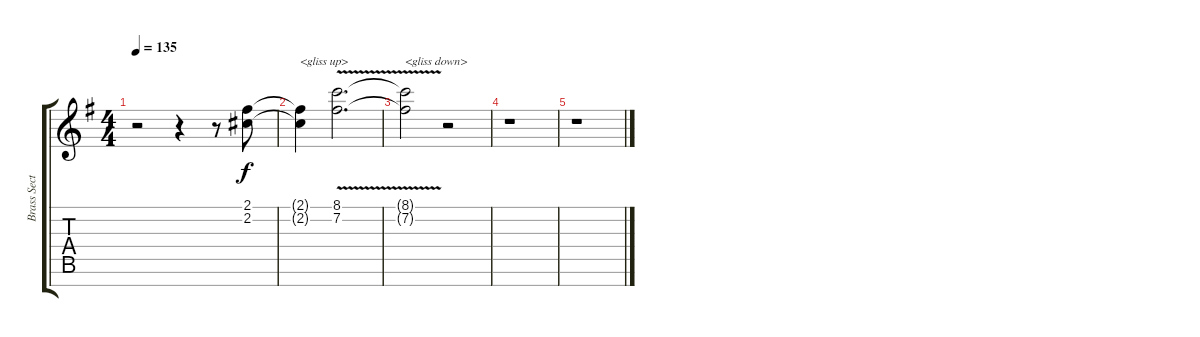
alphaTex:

\track ("Brass Section I" "Brass Sect") {instrument brasssection}
\staff {score tabs}
\tuning (E5 B4 G4 D4 A3 E3 B2) {hide}
\ts (4 4)
\tempo 135
\clef g2
\ks g
r.2{dy f} r.4 r.8 (2.1 2.2).8 |
(2.1{t} 2.2{t}).4{txt "<gliss up>"} (8.1{v} 7.2{v}).2{d} |
(8.1{t} 7.2{t}).2{txt "<gliss down>"} r.2 |
r.1 |
r.1
